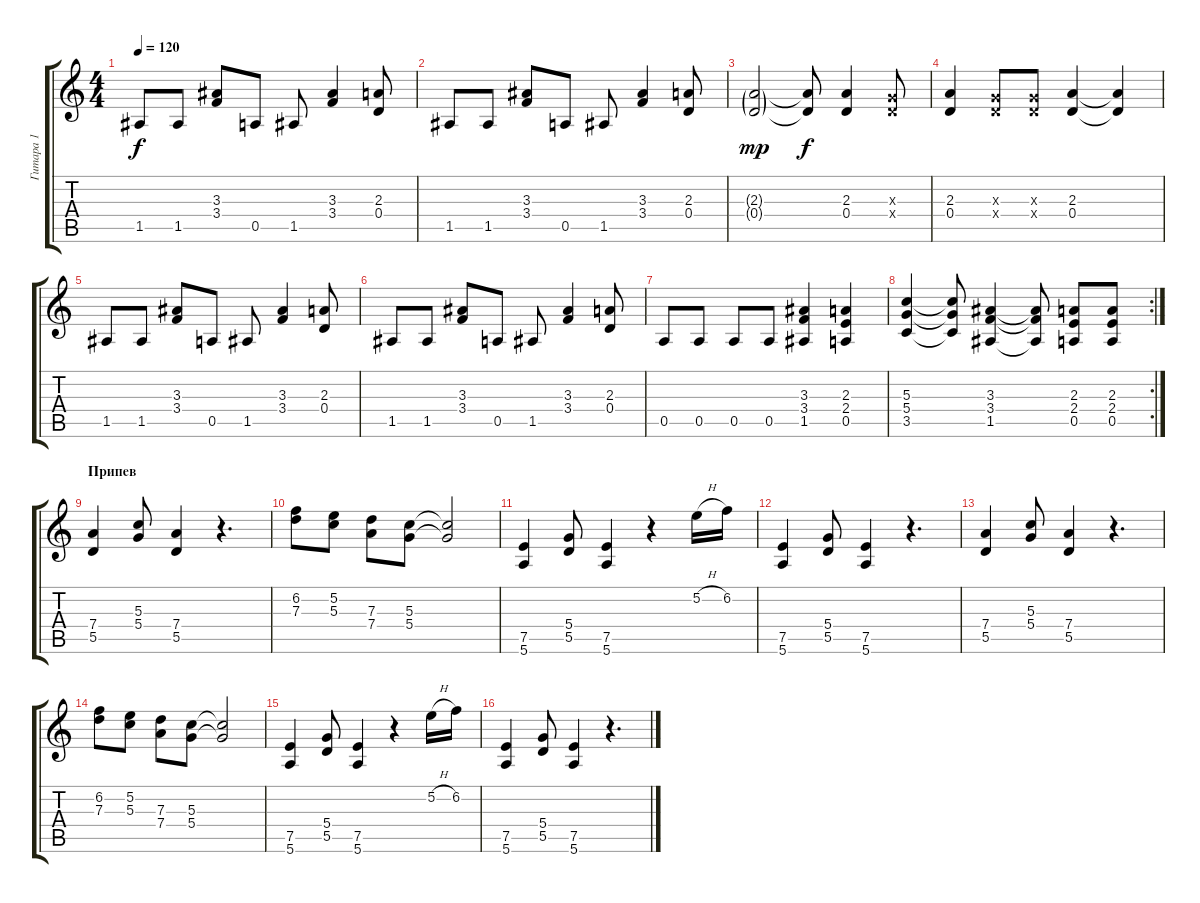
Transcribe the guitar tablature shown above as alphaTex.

\track ("Гитара 1" "Гитара 1") {instrument distortionguitar}
\staff {score tabs}
\tuning (E4 B3 G3 D3 A2 E2) {hide}
\ts (4 4)
\tempo 120
\clef g2
\ks c
1.5.8{dy f} 1.5.8 (3.3 3.4).8 0.5.8 1.5.8 (3.3 3.4).4 (2.3 0.4).8 |
1.5.8 1.5.8 (3.3 3.4).8 0.5.8 1.5.8 (3.3 3.4).4 (2.3 0.4).8 |
(2.3{g} 0.4{g}).2{dy mp} (2.3{t} 0.4{t}).8{dy f} (2.3 0.4).4 (0.3{x} 0.4{x}).8 |
(2.3 0.4).4 (0.3{x} 0.4{x}).8 (0.3{x} 0.4{x}).8 (2.3 0.4).4 (2.3{t} 0.4{t}).4 |
1.5.8 1.5.8 (3.3 3.4).8 0.5.8 1.5.8 (3.3 3.4).4 (2.3 0.4).8 |
1.5.8 1.5.8 (3.3 3.4).8 0.5.8 1.5.8 (3.3 3.4).4 (2.3 0.4).8 |
0.5.8 0.5.8 0.5.8 0.5.8 (3.3 3.4 1.5).4 (2.3 2.4 0.5).4 |
\rc 2
(5.3 5.4 3.5).4 (5.3{t} 5.4{t} 3.5{t}).8 (3.3 3.4 1.5).4 (3.3{t} 3.4{t} 1.5{t}).8 (2.3 2.4 0.5).8 (2.3 2.4 0.5).8 |
\section ("" "Припев")
(7.4 5.5).4 (5.3 5.4).8 (7.4 5.5).4 r.4{d} |
(6.2 7.3).8 (5.2 5.3).8 (7.3 7.4).8 (5.3 5.4).8 (5.3{t} 5.4{t}).2 |
(7.5 5.6).4 (5.4 5.5).8 (7.5 5.6).4 r.4 5.2{h}.16 6.2.16 |
(7.5 5.6).4 (5.4 5.5).8 (7.5 5.6).4 r.4{d} |
(7.4 5.5).4 (5.3 5.4).8 (7.4 5.5).4 r.4{d} |
(6.2 7.3).8 (5.2 5.3).8 (7.3 7.4).8 (5.3 5.4).8 (5.3{t} 5.4{t}).2 |
(7.5 5.6).4 (5.4 5.5).8 (7.5 5.6).4 r.4 5.2{h}.16 6.2.16 |
(7.5 5.6).4 (5.4 5.5).8 (7.5 5.6).4 r.4{d}
